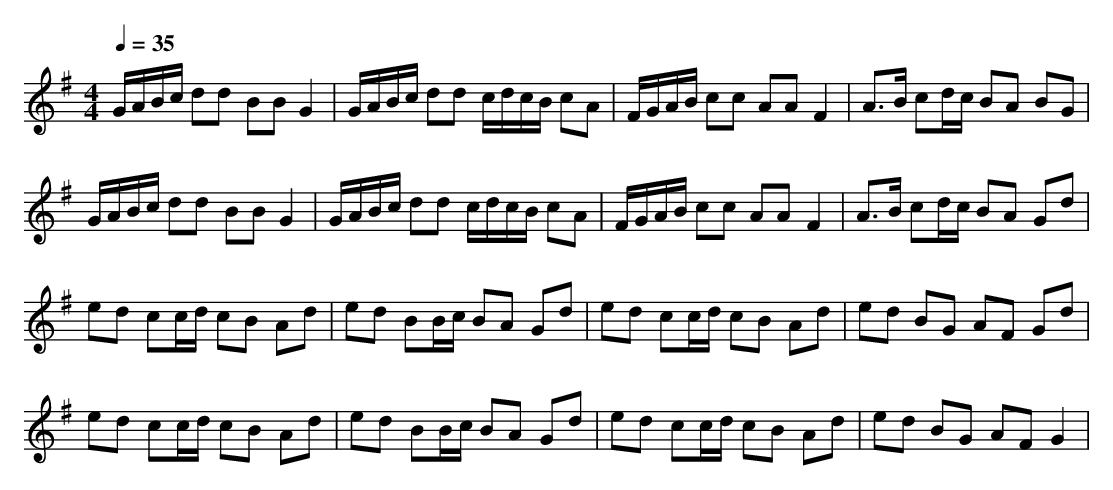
X:1
T:
M: 4/4
L: 1/8
Q:1/4=35
K:G % 1 sharps
G/2A/2B/2c/2 dd BB G2|G/2A/2B/2c/2 dd c/2d/2c/2B/2 cA|F/2G/2A/2B/2 cc AA F2|A>B cd/2c/2 BA BG|
G/2A/2B/2c/2 dd BB G2|G/2A/2B/2c/2 dd c/2d/2c/2B/2 cA|F/2G/2A/2B/2 cc AA F2|A>B cd/2c/2 BA Gd|
ed cc/2d/2 cB Ad|ed BB/2c/2 BA Gd|ed cc/2d/2 cB Ad|ed BG AF Gd|
ed cc/2d/2 cB Ad|ed BB/2c/2 BA Gd|ed cc/2d/2 cB Ad|ed BG AF G2|
